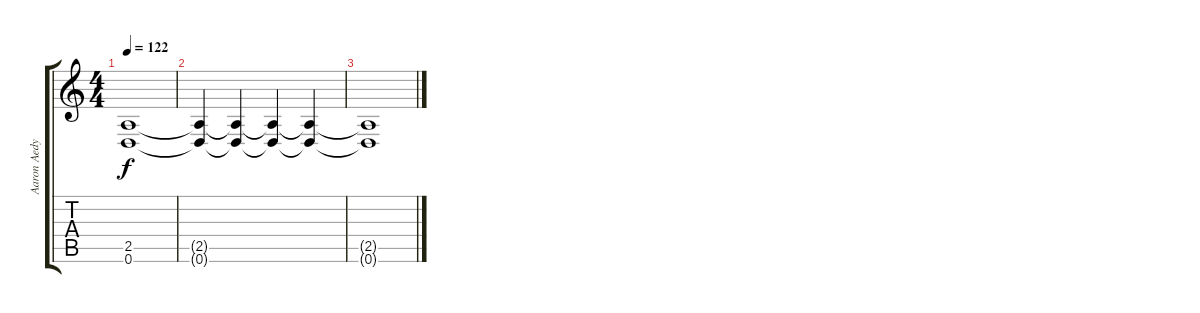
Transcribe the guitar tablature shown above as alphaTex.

\track ("Aaron Aedy" "Aaron Aedy") {instrument overdrivenguitar}
\staff {score tabs}
\tuning (D4 A3 F3 C3 G2 D2) {hide}
\ts (4 4)
\tempo 122
\clef g2
\ks c
(2.5 0.6).1{dy f} |
(2.5{t} 0.6{t}).4 (2.5{t} 0.6{t}).4{volume 3} (2.5{t} 0.6{t}).4 (2.5{t} 0.6{t}).4 |
(2.5{t} 0.6{t}).1
